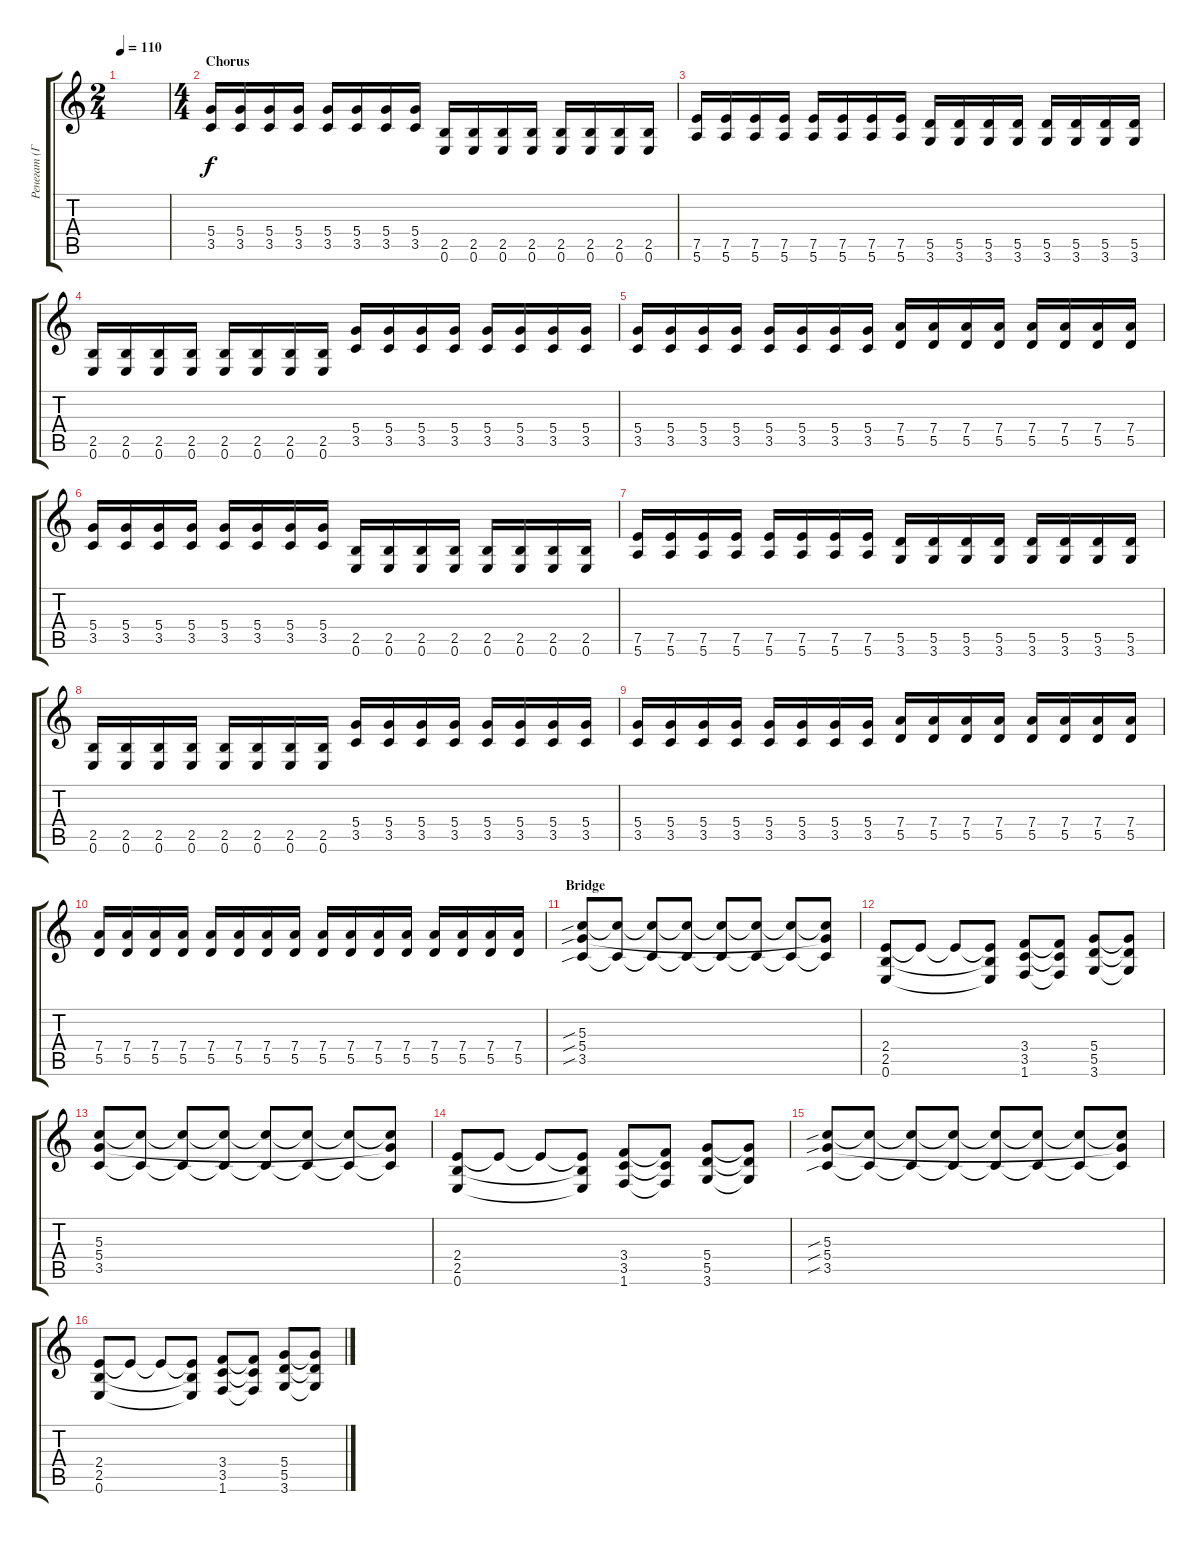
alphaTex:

\track ("Ренегат (Гитара №3)" "Ренегат (Г") {instrument distortionguitar}
\staff {score tabs}
\tuning (E4 B3 G3 D3 A2 E2) {hide}
\ts (2 4)
\tempo 110
\clef g2
\ks c
|
\ts (4 4)
\section ("" "Chorus")
(5.4 3.5).16 (5.4 3.5).16 (5.4 3.5).16 (5.4 3.5).16 (5.4 3.5).16 (5.4 3.5).16 (5.4 3.5).16 (5.4 3.5).16 (2.5 0.6).16 (2.5 0.6).16 (2.5 0.6).16 (2.5 0.6).16 (2.5 0.6).16 (2.5 0.6).16 (2.5 0.6).16 (2.5 0.6).16 |
(7.5 5.6).16 (7.5 5.6).16 (7.5 5.6).16 (7.5 5.6).16 (7.5 5.6).16 (7.5 5.6).16 (7.5 5.6).16 (7.5 5.6).16 (5.5 3.6).16 (5.5 3.6).16 (5.5 3.6).16 (5.5 3.6).16 (5.5 3.6).16 (5.5 3.6).16 (5.5 3.6).16 (5.5 3.6).16 |
(2.5 0.6).16 (2.5 0.6).16 (2.5 0.6).16 (2.5 0.6).16 (2.5 0.6).16 (2.5 0.6).16 (2.5 0.6).16 (2.5 0.6).16 (5.4 3.5).16 (5.4 3.5).16 (5.4 3.5).16 (5.4 3.5).16 (5.4 3.5).16 (5.4 3.5).16 (5.4 3.5).16 (5.4 3.5).16 |
(5.4 3.5).16 (5.4 3.5).16 (5.4 3.5).16 (5.4 3.5).16 (5.4 3.5).16 (5.4 3.5).16 (5.4 3.5).16 (5.4 3.5).16 (7.4 5.5).16 (7.4 5.5).16 (7.4 5.5).16 (7.4 5.5).16 (7.4 5.5).16 (7.4 5.5).16 (7.4 5.5).16 (7.4 5.5).16 |
(5.4 3.5).16 (5.4 3.5).16 (5.4 3.5).16 (5.4 3.5).16 (5.4 3.5).16 (5.4 3.5).16 (5.4 3.5).16 (5.4 3.5).16 (2.5 0.6).16 (2.5 0.6).16 (2.5 0.6).16 (2.5 0.6).16 (2.5 0.6).16 (2.5 0.6).16 (2.5 0.6).16 (2.5 0.6).16 |
(7.5 5.6).16 (7.5 5.6).16 (7.5 5.6).16 (7.5 5.6).16 (7.5 5.6).16 (7.5 5.6).16 (7.5 5.6).16 (7.5 5.6).16 (5.5 3.6).16 (5.5 3.6).16 (5.5 3.6).16 (5.5 3.6).16 (5.5 3.6).16 (5.5 3.6).16 (5.5 3.6).16 (5.5 3.6).16 |
(2.5 0.6).16 (2.5 0.6).16 (2.5 0.6).16 (2.5 0.6).16 (2.5 0.6).16 (2.5 0.6).16 (2.5 0.6).16 (2.5 0.6).16 (5.4 3.5).16 (5.4 3.5).16 (5.4 3.5).16 (5.4 3.5).16 (5.4 3.5).16 (5.4 3.5).16 (5.4 3.5).16 (5.4 3.5).16 |
(5.4 3.5).16 (5.4 3.5).16 (5.4 3.5).16 (5.4 3.5).16 (5.4 3.5).16 (5.4 3.5).16 (5.4 3.5).16 (5.4 3.5).16 (7.4 5.5).16 (7.4 5.5).16 (7.4 5.5).16 (7.4 5.5).16 (7.4 5.5).16 (7.4 5.5).16 (7.4 5.5).16 (7.4 5.5).16 |
(7.4 5.5).16 (7.4 5.5).16 (7.4 5.5).16 (7.4 5.5).16 (7.4 5.5).16 (7.4 5.5).16 (7.4 5.5).16 (7.4 5.5).16 (7.4 5.5).16 (7.4 5.5).16 (7.4 5.5).16 (7.4 5.5).16 (7.4 5.5).16 (7.4 5.5).16 (7.4 5.5).16 (7.4 5.5).16 |
\section ("" "Bridge")
(5.3{sib} 5.4{sib} 3.5{sib}).8 (5.3{t} 3.5{t}).8 (5.3{t} 3.5{t}).8 (5.3{t} 3.5{t}).8 (5.3{t} 3.5{t}).8 (5.3{t} 3.5{t}).8 (5.3{t} 3.5{t}).8 (5.3{t} 5.4{t} 3.5{t}).8 |
(2.4 2.5 0.6).8 2.4{t}.8 2.4{t}.8 (2.4{t} 2.5{t} 0.6{t}).8 (3.4 3.5 1.6).8 (3.4{t} 3.5{t} 1.6{t}).8 (5.4 5.5 3.6).8 (5.4{t} 5.5{t} 3.6{t}).8 |
(5.3 5.4 3.5).8 (5.3{t} 3.5{t}).8 (5.3{t} 3.5{t}).8 (5.3{t} 3.5{t}).8 (5.3{t} 3.5{t}).8 (5.3{t} 3.5{t}).8 (5.3{t} 3.5{t}).8 (5.3{t} 5.4{t} 3.5{t}).8 |
(2.4 2.5 0.6).8 2.4{t}.8 2.4{t}.8 (2.4{t} 2.5{t} 0.6{t}).8 (3.4 3.5 1.6).8 (3.4{t} 3.5{t} 1.6{t}).8 (5.4 5.5 3.6).8 (5.4{t} 5.5{t} 3.6{t}).8 |
(5.3{sib} 5.4{sib} 3.5{sib}).8 (5.3{t} 3.5{t}).8 (5.3{t} 3.5{t}).8 (5.3{t} 3.5{t}).8 (5.3{t} 3.5{t}).8 (5.3{t} 3.5{t}).8 (5.3{t} 3.5{t}).8 (5.3{t} 5.4{t} 3.5{t}).8 |
(2.4 2.5 0.6).8 2.4{t}.8 2.4{t}.8 (2.4{t} 2.5{t} 0.6{t}).8 (3.4 3.5 1.6).8 (3.4{t} 3.5{t} 1.6{t}).8 (5.4 5.5 3.6).8 (5.4{t} 5.5{t} 3.6{t}).8
